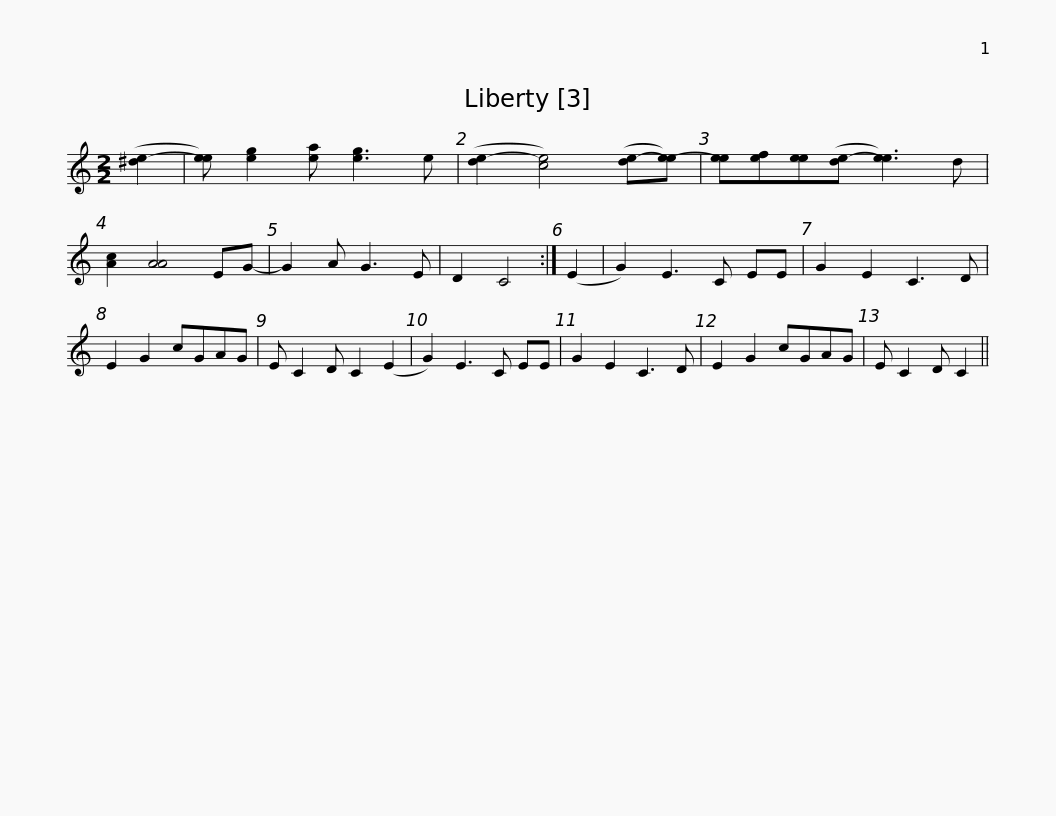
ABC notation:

X:1
L:1/8
M:2/2
I:linebreak $
K:C
V:1 treble
V:1
 ([^de-]2 | [ee]) [eg]2 [ea] [eg]3 e | ([de-]2 [ce]4) ([de-][e-e]) | [ee][ef][ee]([de-] [ee]3) d | [Ac]2 [AA]4 EG- | %5
 G2 A G3 E | D2 C4 :| (E2 |$ G2) E3 C EE | G2 E2 C3 D | %10
 E2 G2 cGAG | E C2 D C2 (E2 | G2) E3 C EE | G2 E2 C3 D | E2 G2 cGAG |$ %15
 E C2 D C2 || %16
